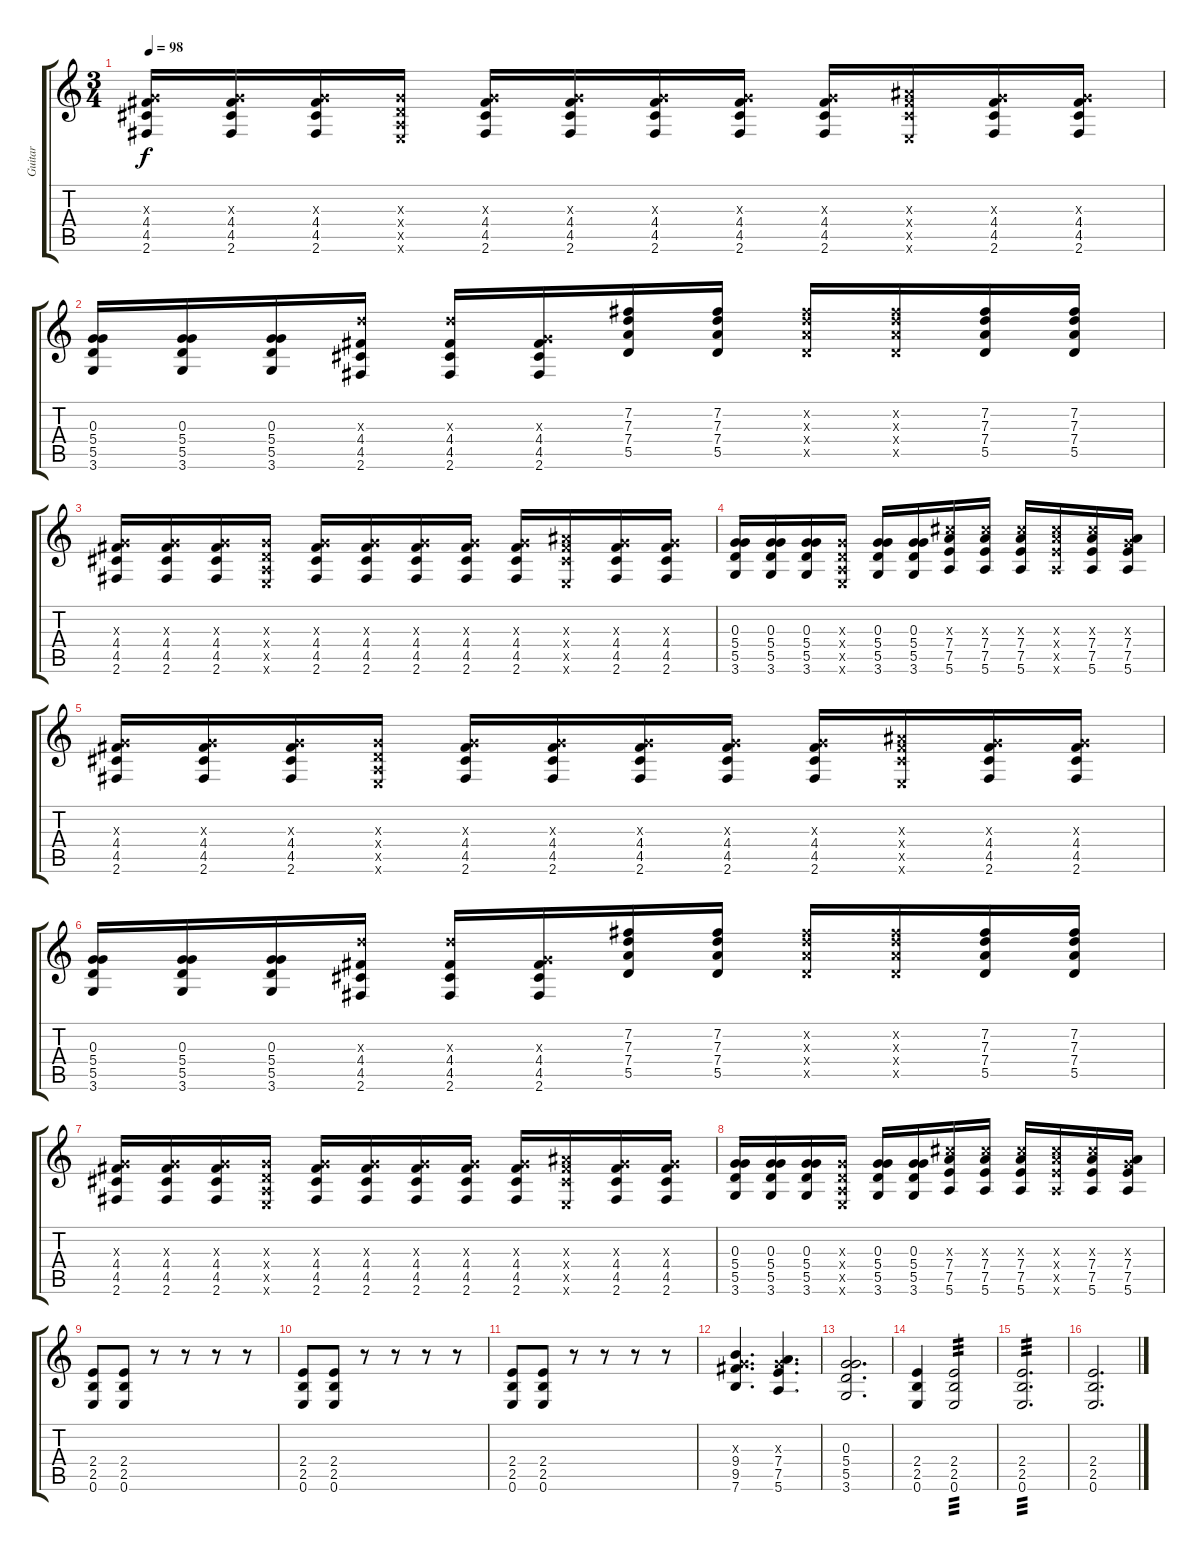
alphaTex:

\track ("Guitar" "Guitar") {instrument distortionguitar}
\staff {score tabs}
\tuning (E4 B3 G3 D3 A2 E2) {hide}
\ts (3 4)
\tempo 98
\clef g2
\ks c
(0.3{x} 4.4 4.5 2.6).16{dy f} (0.3{x} 4.4 4.5 2.6).16 (0.3{x} 4.4 4.5 2.6).16 (0.3{x} 0.4{x} 0.5{x} 0.6{x}).16 (0.3{x} 4.4 4.5 2.6).16 (0.3{x} 4.4 4.5 2.6).16 (0.3{x} 4.4 4.5 2.6).16 (0.3{x} 4.4 4.5 2.6).16 (0.3{x} 4.4 4.5 2.6).16 (3.3{x} 4.4{x} 4.5{x} 0.6{x}).16 (0.3{x} 4.4 4.5 2.6).16 (0.3{x} 4.4 4.5 2.6).16 |
(0.3 5.4 5.5 3.6).16 (0.3 5.4 5.5 3.6).16 (0.3 5.4 5.5 3.6).16 (7.3{x} 4.4 4.5 2.6).16 (7.3{x} 4.4 4.5 2.6).16 (0.3{x} 4.4 4.5 2.6).16 (7.2 7.3 7.4 5.5).16 (7.2 7.3 7.4 5.5).16 (7.2{x} 7.3{x} 7.4{x} 5.5{x}).16 (7.2{x} 7.3{x} 7.4{x} 5.5{x}).16 (7.2 7.3 7.4 5.5).16 (7.2 7.3 7.4 5.5).16 |
(0.3{x} 4.4 4.5 2.6).16 (0.3{x} 4.4 4.5 2.6).16 (0.3{x} 4.4 4.5 2.6).16 (0.3{x} 0.4{x} 0.5{x} 0.6{x}).16 (0.3{x} 4.4 4.5 2.6).16 (0.3{x} 4.4 4.5 2.6).16 (0.3{x} 4.4 4.5 2.6).16 (0.3{x} 4.4 4.5 2.6).16 (0.3{x} 4.4 4.5 2.6).16 (3.3{x} 4.4{x} 4.5{x} 0.6{x}).16 (0.3{x} 4.4 4.5 2.6).16 (0.3{x} 4.4 4.5 2.6).16 |
(0.3 5.4 5.5 3.6).16 (0.3 5.4 5.5 3.6).16 (0.3 5.4 5.5 3.6).16 (0.3{x} 0.4{x} 0.5{x} 0.6{x}).16 (0.3 5.4 5.5 3.6).16 (0.3 5.4 5.5 3.6).16 (6.3{x} 7.4 7.5 5.6).16 (6.3{x} 7.4 7.5 5.6).16 (6.3{x} 7.4 7.5 5.6).16 (6.3{x} 7.4{x} 7.5{x} 5.6{x}).16 (6.3{x} 7.4 7.5 5.6).16 (0.3{x} 7.4 7.5 5.6).16 |
(0.3{x} 4.4 4.5 2.6).16 (0.3{x} 4.4 4.5 2.6).16 (0.3{x} 4.4 4.5 2.6).16 (0.3{x} 0.4{x} 0.5{x} 0.6{x}).16 (0.3{x} 4.4 4.5 2.6).16 (0.3{x} 4.4 4.5 2.6).16 (0.3{x} 4.4 4.5 2.6).16 (0.3{x} 4.4 4.5 2.6).16 (0.3{x} 4.4 4.5 2.6).16 (3.3{x} 4.4{x} 4.5{x} 0.6{x}).16 (0.3{x} 4.4 4.5 2.6).16 (0.3{x} 4.4 4.5 2.6).16 |
(0.3 5.4 5.5 3.6).16 (0.3 5.4 5.5 3.6).16 (0.3 5.4 5.5 3.6).16 (7.3{x} 4.4 4.5 2.6).16 (7.3{x} 4.4 4.5 2.6).16 (0.3{x} 4.4 4.5 2.6).16 (7.2 7.3 7.4 5.5).16 (7.2 7.3 7.4 5.5).16 (7.2{x} 7.3{x} 7.4{x} 5.5{x}).16 (7.2{x} 7.3{x} 7.4{x} 5.5{x}).16 (7.2 7.3 7.4 5.5).16 (7.2 7.3 7.4 5.5).16 |
(0.3{x} 4.4 4.5 2.6).16 (0.3{x} 4.4 4.5 2.6).16 (0.3{x} 4.4 4.5 2.6).16 (0.3{x} 0.4{x} 0.5{x} 0.6{x}).16 (0.3{x} 4.4 4.5 2.6).16 (0.3{x} 4.4 4.5 2.6).16 (0.3{x} 4.4 4.5 2.6).16 (0.3{x} 4.4 4.5 2.6).16 (0.3{x} 4.4 4.5 2.6).16 (3.3{x} 4.4{x} 4.5{x} 0.6{x}).16 (0.3{x} 4.4 4.5 2.6).16 (0.3{x} 4.4 4.5 2.6).16 |
(0.3 5.4 5.5 3.6).16 (0.3 5.4 5.5 3.6).16 (0.3 5.4 5.5 3.6).16 (0.3{x} 0.4{x} 0.5{x} 0.6{x}).16 (0.3 5.4 5.5 3.6).16 (0.3 5.4 5.5 3.6).16 (6.3{x} 7.4 7.5 5.6).16 (6.3{x} 7.4 7.5 5.6).16 (6.3{x} 7.4 7.5 5.6).16 (6.3{x} 7.4{x} 7.5{x} 5.6{x}).16 (6.3{x} 7.4 7.5 5.6).16 (0.3{x} 7.4 7.5 5.6).16 |
(2.4 2.5 0.6).8 (2.4 2.5 0.6).8 r.8 r.8 r.8 r.8 |
(2.4 2.5 0.6).8 (2.4 2.5 0.6).8 r.8 r.8 r.8 r.8 |
(2.4 2.5 0.6).8 (2.4 2.5 0.6).8 r.8 r.8 r.8 r.8 |
(0.3{x} 9.4 9.5 7.6).4{d} (0.3{x} 7.4 7.5 5.6).4{d} |
(0.3 5.4 5.5 3.6).2{d} |
(2.4 2.5 0.6).4 (2.4 2.5 0.6).2{tp 3} |
(2.4 2.5 0.6).2{d tp 3} |
(2.4 2.5 0.6).2{d}
